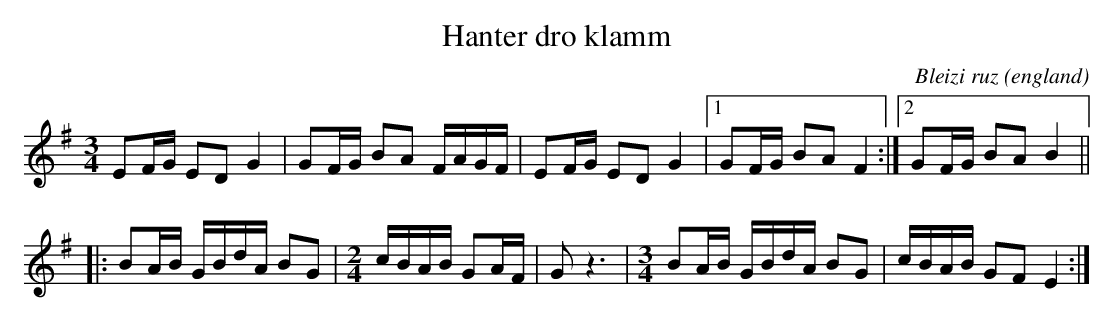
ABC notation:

X:1
T:Hanter dro klamm
O:england
C:Bleizi ruz
M:3/4
L:1/8
K:G
EF/G/ ED G2|GF/G/ BA F/A/G/F/|\
EF/G/ ED G2|1 GF/G/ BA F2:|2 GF/G/ BA B2||
|:BA/B/ G/B/d/A/ BG|\
M:2/4
L:1/8
c/B/A/B/ GA/F/|Gz3|\
M:3/4
L:1/8
BA/B/ G/B/d/A/ BG|c/B/A/B/ GF E2:|
